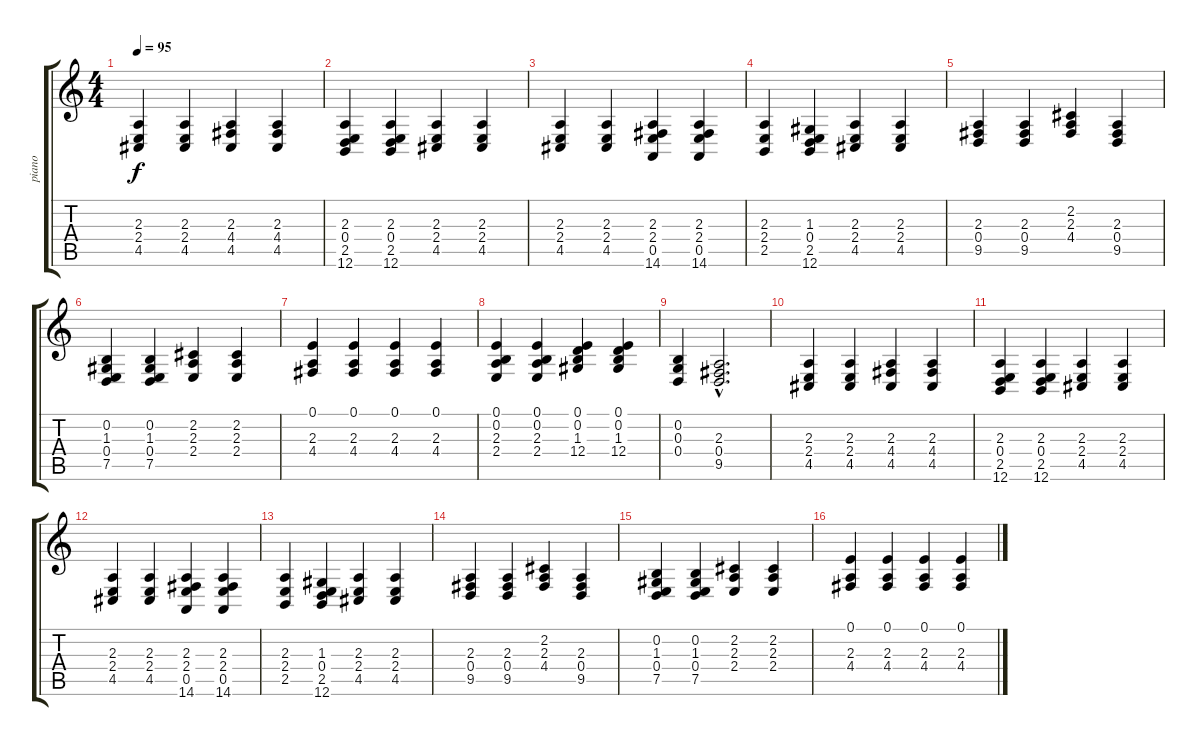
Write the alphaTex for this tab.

\track ("piano" "piano") {instrument acousticgrandpiano}
\staff {score tabs}
\tuning (E4 B3 G3 D3 A2 E2) {hide}
\ts (4 4)
\tempo 95
\clef g2
\ks c
(2.3 2.4 4.5).4{dy f} (2.3 2.4 4.5).4 (2.3 4.4 4.5).4 (2.3 4.4 4.5).4 |
(2.3 0.4 2.5 12.6).4 (2.3 0.4 2.5 12.6).4 (2.3 2.4 4.5).4 (2.3 2.4 4.5).4 |
(2.3 2.4 4.5).4 (2.3 2.4 4.5).4 (2.3 2.4 0.5 14.6).4 (2.3 2.4 0.5 14.6).4 |
(2.3 2.4 2.5).4 (1.3 0.4 2.5 12.6).4 (2.3 2.4 4.5).4 (2.3 2.4 4.5).4 |
(2.3 0.4 9.5).4 (2.3 0.4 9.5).4 (2.2 2.3 4.4).4 (2.3 0.4 9.5).4 |
(0.2 1.3 0.4 7.5).4 (0.2 1.3 0.4 7.5).4 (2.2 2.3 2.4).4 (2.2 2.3 2.4).4 |
(0.1 2.3 4.4).4 (0.1 2.3 4.4).4 (0.1 2.3 4.4).4 (0.1 2.3 4.4).4 |
(0.1 0.2 2.3 2.4).4 (0.1 0.2 2.3 2.4).4 (0.1 0.2 1.3 12.4).4 (0.1 0.2 1.3 12.4).4 |
(0.2 0.3 0.4).4 (2.3{hac} 0.4{hac} 9.5{hac}).2{d} |
(2.3 2.4 4.5).4 (2.3 2.4 4.5).4 (2.3 4.4 4.5).4 (2.3 4.4 4.5).4 |
(2.3 0.4 2.5 12.6).4 (2.3 0.4 2.5 12.6).4 (2.3 2.4 4.5).4 (2.3 2.4 4.5).4 |
(2.3 2.4 4.5).4 (2.3 2.4 4.5).4 (2.3 2.4 0.5 14.6).4 (2.3 2.4 0.5 14.6).4 |
(2.3 2.4 2.5).4 (1.3 0.4 2.5 12.6).4 (2.3 2.4 4.5).4 (2.3 2.4 4.5).4 |
(2.3 0.4 9.5).4 (2.3 0.4 9.5).4 (2.2 2.3 4.4).4 (2.3 0.4 9.5).4 |
(0.2 1.3 0.4 7.5).4 (0.2 1.3 0.4 7.5).4 (2.2 2.3 2.4).4 (2.2 2.3 2.4).4 |
(0.1 2.3 4.4).4 (0.1 2.3 4.4).4 (0.1 2.3 4.4).4 (0.1 2.3 4.4).4
